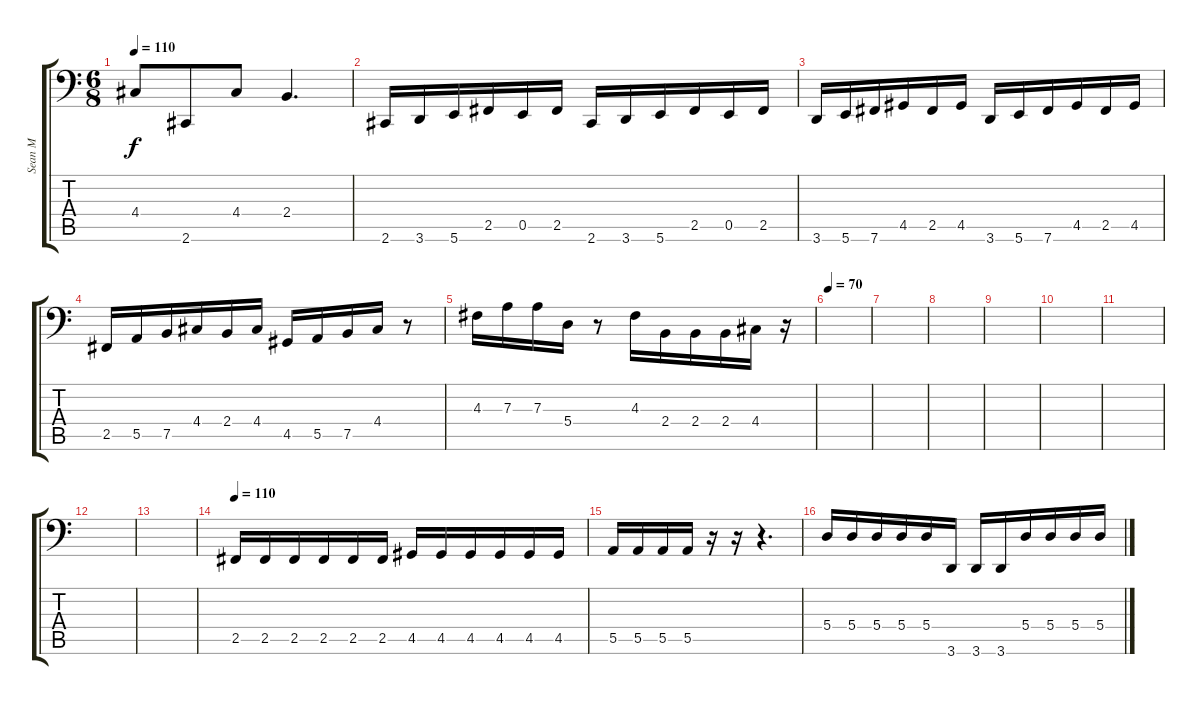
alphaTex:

\track ("Sean M" "Sean M") {instrument fretlessbass}
\staff {score tabs}
\tuning (C3 G2 D2 A1 E1 B0) {hide}
\ts (6 8)
\tempo 110
\clef f4
\ks c
4.4.8{dy f} 2.6.8 4.4.8 2.4.4{d} |
2.6.16 3.6.16 5.6.16 2.5.16 0.5.16 2.5.16 2.6.16 3.6.16 5.6.16 2.5.16 0.5.16 2.5.16 |
3.6.16 5.6.16 7.6.16 4.5.16 2.5.16 4.5.16 3.6.16 5.6.16 7.6.16 4.5.16 2.5.16 4.5.16 |
2.5.16 5.5.16 7.5.16 4.4.16 2.4.16 4.4.16 4.5.16 5.5.16 7.5.16 4.4.16 r.8 |
4.3.16 7.3.16 7.3.16 5.4.16 r.8 4.3.16 2.4.16 2.4.16 2.4.16 4.4.16 r.16 |
\tempo 70
|
|
|
|
|
|
|
|
\tempo 110
2.5.16 2.5.16 2.5.16 2.5.16 2.5.16 2.5.16 4.5.16 4.5.16 4.5.16 4.5.16 4.5.16 4.5.16 |
5.5.16 5.5.16 5.5.16 5.5.16 r.16 r.16 r.4{d} |
5.4.16 5.4.16 5.4.16 5.4.16 5.4.16 3.6.16 3.6.16 3.6.16 5.4.16 5.4.16 5.4.16 5.4.16
